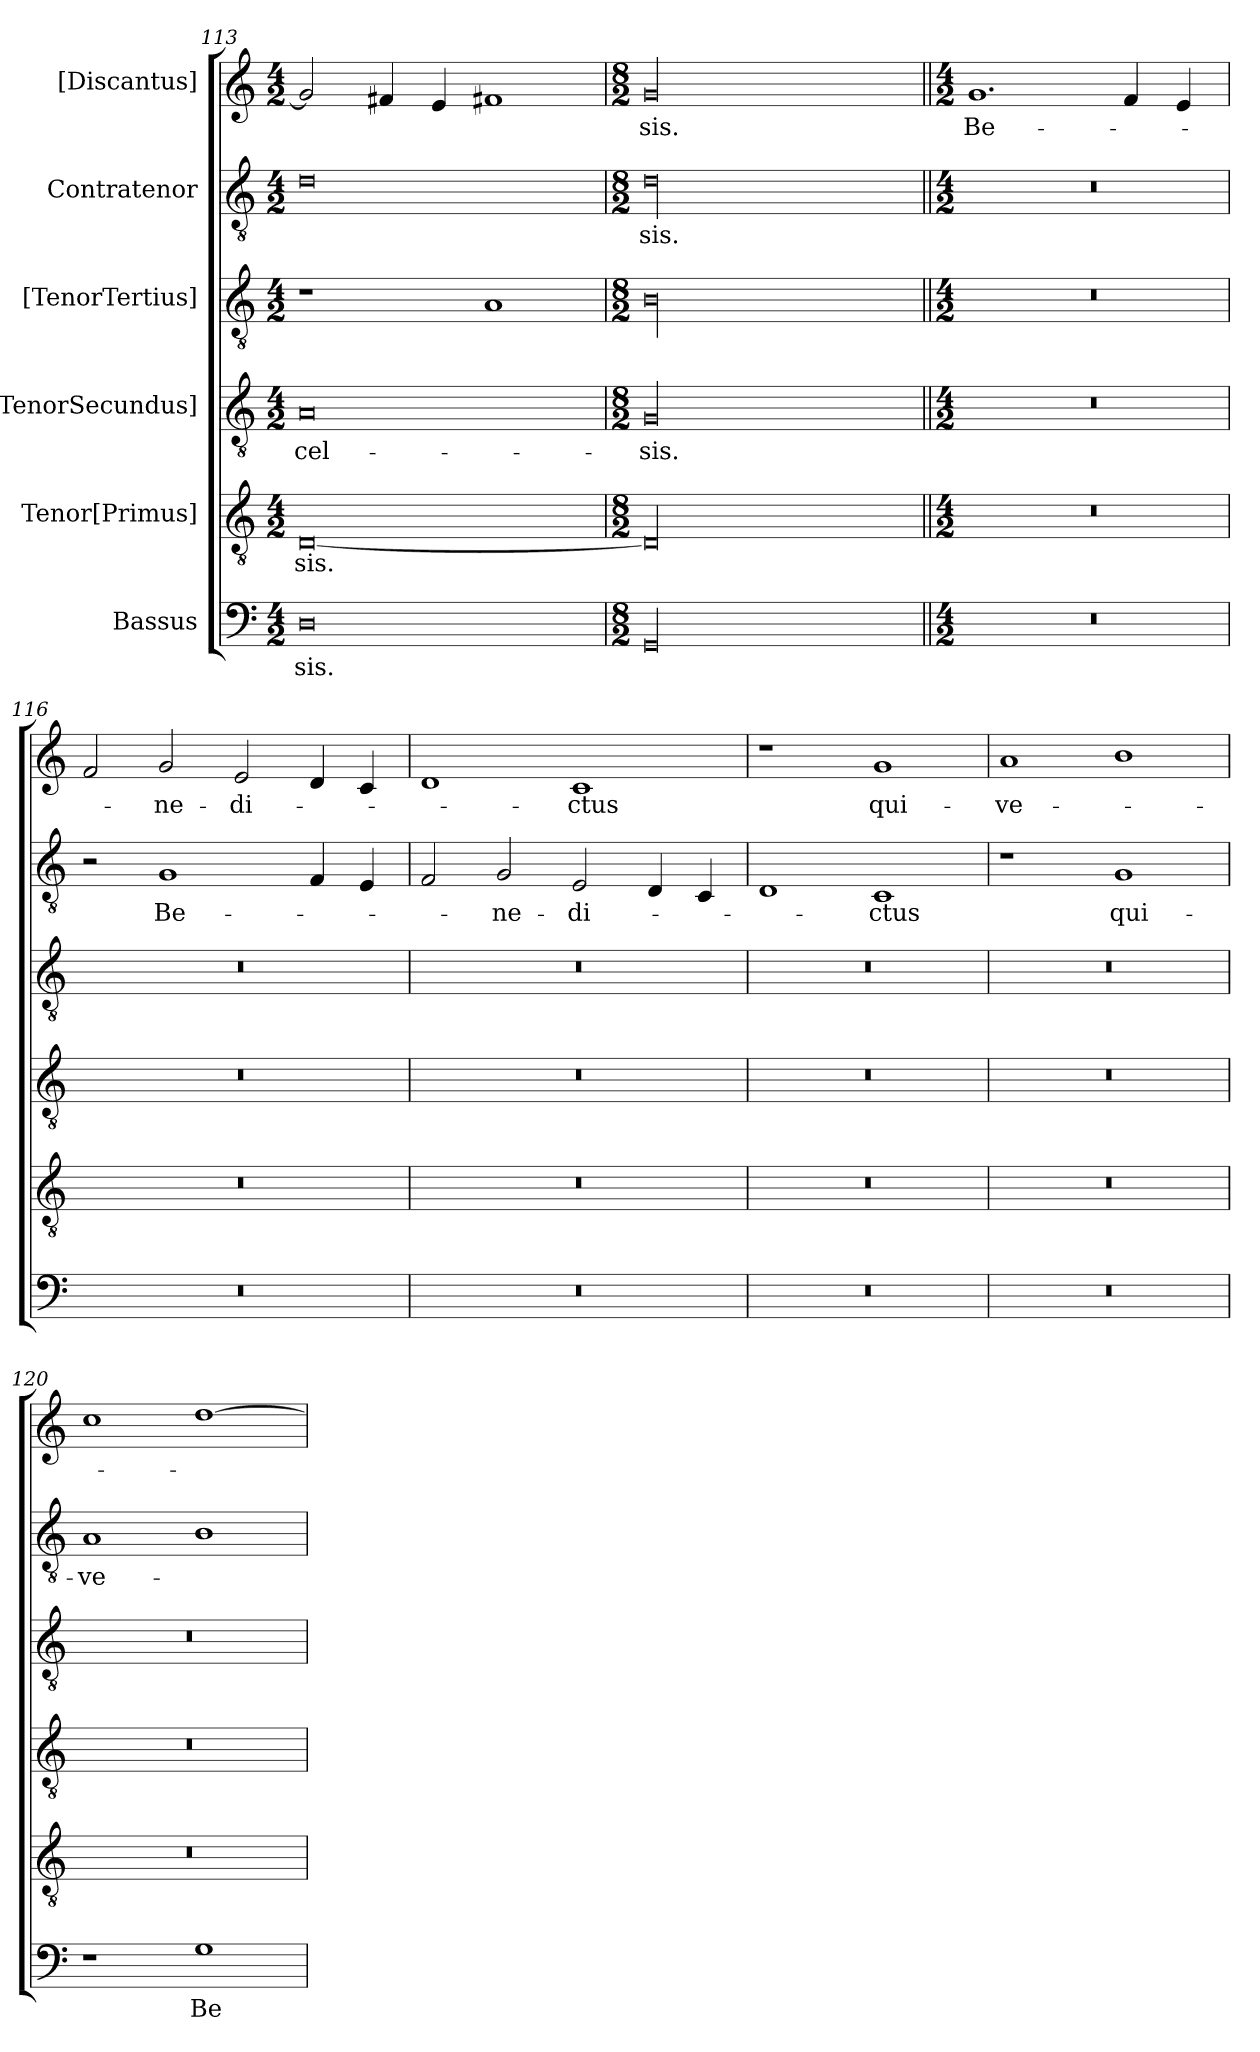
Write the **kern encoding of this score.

**kern	**text	**kern	**text	**kern	**text	**kern	**kern	**text	**kern	**text
*part6	*part6	*part5	*part5	*part4	*part4	*part3	*part2	*part2	*part1	*part1
*staff6	*staff6	*staff5	*staff5	*staff4	*staff4	*staff3	*staff2	*staff2	*staff1	*staff1
*I"Bassus	*	*I"Tenor[Primus]	*	*I"[TenorSecundus]	*	*I"[TenorTertius]	*I"Contratenor	*	*I"[Discantus]	*
*clefF4	*	*clefGv2	*	*clefGv2	*	*clefGv2	*clefGv2	*	*clefG2	*
*k[]	*	*k[]	*	*k[]	*	*k[]	*k[]	*	*k[]	*
*M4/2	*	*M4/2	*	*M4/2	*	*M4/2	*M4/2	*	*M4/2	*
=113	=113	=113	=113	=113	=113	=113	=113	=113	=113	=113
0D\	-sis.	[0D/	-sis.	0A/	-cel-	1r	0d\	.	2g/]	.
.	.	.	.	.	.	.	.	.	4f#X/	.
.	.	.	.	.	.	.	.	.	4e/	.
.	.	.	.	.	.	1A/	.	.	1f#X/	.
=114	=114	=114	=114	=114	=114	=114	=114	=114	=114	=114
*M8/2	*	*M8/2	*	*M8/2	*	*M8/2	*M8/2	*	*M8/2	*
00GG/	.	00D/]	.	00G/	-sis.	00B\	00d\	-sis.	00g/	-sis.
=115||	=115||	=115||	=115||	=115||	=115||	=115||	=115||	=115||	=115||	=115||
*M4/2	*	*M4/2	*	*M4/2	*	*M4/2	*M4/2	*	*M4/2	*
0r	.	0r	.	0r	.	0r	0r	.	1.g/	Be-
.	.	.	.	.	.	.	.	.	4f/	.
.	.	.	.	.	.	.	.	.	4e/	.
=116	=116	=116	=116	=116	=116	=116	=116	=116	=116	=116
0r	.	0r	.	0r	.	0r	2r	.	2f/	.
.	.	.	.	.	.	.	1G/	Be-	2g/	-ne-
.	.	.	.	.	.	.	.	.	2e/	-di-
.	.	.	.	.	.	.	4F/	.	4d/	.
.	.	.	.	.	.	.	4E/	.	4c/	.
=117	=117	=117	=117	=117	=117	=117	=117	=117	=117	=117
0r	.	0r	.	0r	.	0r	2F/	.	1d/	.
.	.	.	.	.	.	.	2G/	-ne-	.	.
.	.	.	.	.	.	.	2E/	-di-	1c/	-ctus
.	.	.	.	.	.	.	4D/	.	.	.
.	.	.	.	.	.	.	4C/	.	.	.
=118	=118	=118	=118	=118	=118	=118	=118	=118	=118	=118
0r	.	0r	.	0r	.	0r	1D/	.	1r	.
.	.	.	.	.	.	.	1C/	-ctus	1g/	qui-
=119	=119	=119	=119	=119	=119	=119	=119	=119	=119	=119
0r	.	0r	.	0r	.	0r	1r	.	1a/	ve-
.	.	.	.	.	.	.	1G/	qui-	1b\	.
=120	=120	=120	=120	=120	=120	=120	=120	=120	=120	=120
1r	.	0r	.	0r	.	0r	1A/	ve-	1cc\	.
1G\	Be-	.	.	.	.	.	1B\	.	[1dd\	.
=	=	=	=	=	=	=	=	=	=	=
*-	*-	*-	*-	*-	*-	*-	*-	*-	*-	*-
